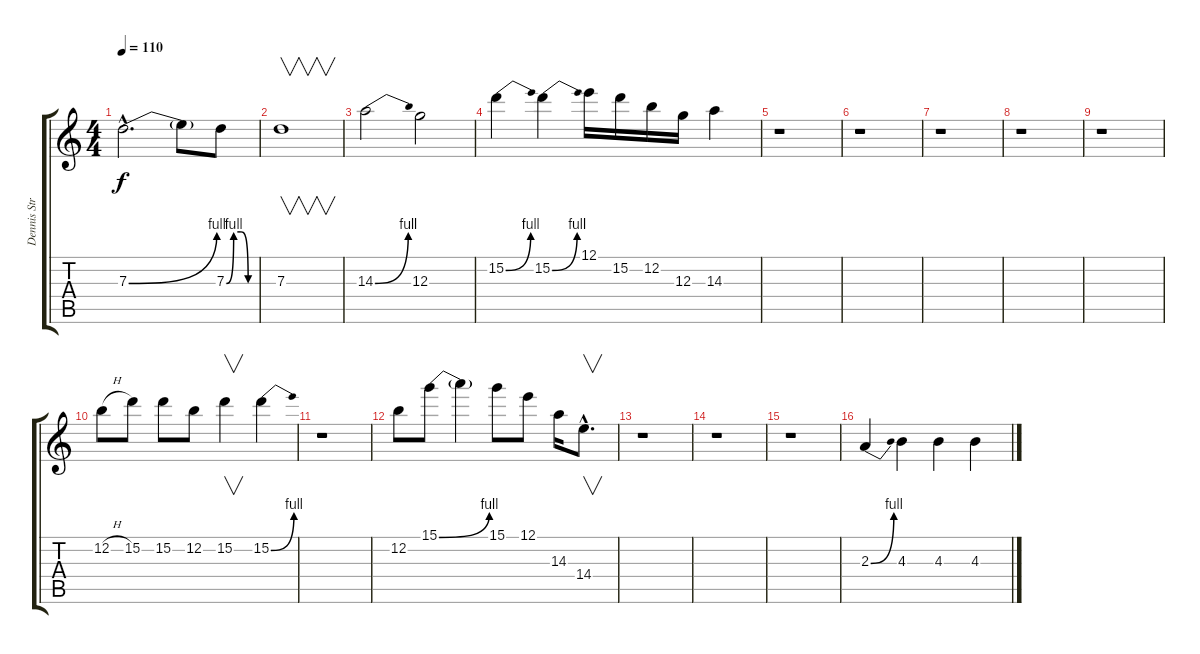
\track ("Dennis Stratton (Guitar)" "Dennis Str") {instrument distortionguitar}
\staff {score tabs}
\tuning (E4 B3 G3 D3 A2 E2) {hide}
\ts (4 4)
\tempo 110
\clef g2
\ks c
7.3{be (bend 0 0 60 4) hac}.2{d dy f} 7.3{t}.8 7.3{be (custom 0 0 15 4 30 4 45 0 60 0)}.8 |
7.3.1{v} |
14.3{be (bend 0 0 60 4)}.2 12.3.2 |
15.2{be (bend 0 0 60 4)}.4 15.2{be (bend 0 0 60 4)}.4 12.1.16 15.2.16 12.2.16 12.3.16 14.3.4 |
r.1 |
r.1 |
r.1 |
r.1 |
r.1 |
12.2{h}.8 15.2.8 15.2.8 12.2.8 15.2.4{v} 15.2{be (bend 0 0 60 4)}.4 |
r.1 |
12.2.8 15.1{be (bend 0 0 60 4)}.8 15.1{t}.4 15.1.8 12.1.8 14.3.16 14.4{hac}.8{v d} |
r.1 |
r.1 |
r.1 |
2.3{be (bend 0 0 60 4)}.4 4.3.4 4.3.4 4.3.4
